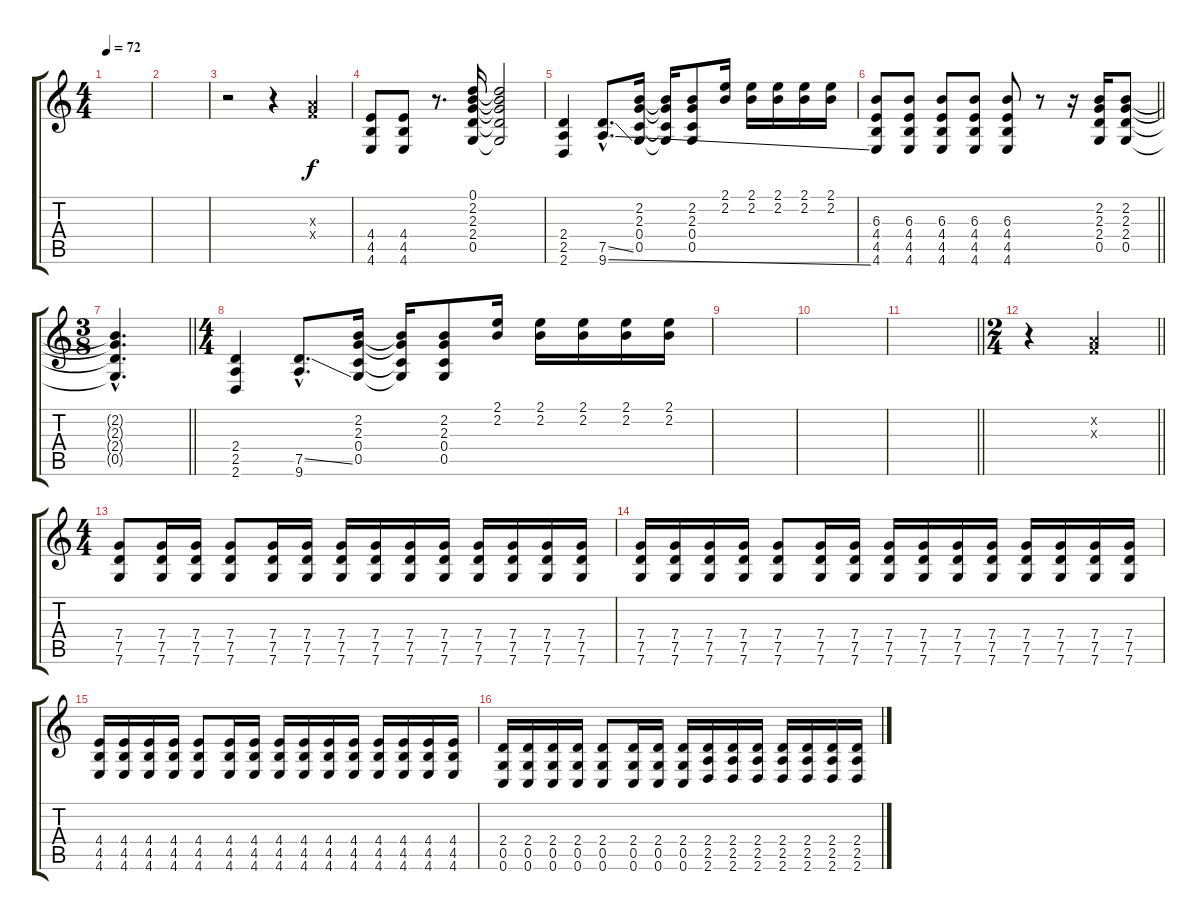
\track "" {instrument distortionguitar}
\staff {score tabs}
\tuning (D4 A3 F3 C3 G2 C2) {hide}
\ts (4 4)
\tempo 72
\clef g2
\ks c
|
|
r.2 r.4 (4.3{x} 5.4{x}).4 |
(4.4 4.5 4.6).8 (4.4 4.5 4.6).8 r.8{d} (0.1 2.2 2.3 2.4 0.5).16 (0.1{t} 2.2{t} 2.3{t} 2.4{t} 0.5{t}).2 |
(2.4 2.5 2.6).4 (7.5{ss hac} 9.6{ss hac}).8{d} (2.2 2.3 0.4 0.5).16 (2.2{t} 2.3{t} 0.4{t} 0.5{t}).16 (2.2 2.3 0.4 0.5).8 (2.1 2.2).16 (2.1 2.2).16 (2.1 2.2).16 (2.1 2.2).16 (2.1 2.2).16 |
\barLineRight lightlight
(6.3 4.4 4.5 4.6).8 (6.3 4.4 4.5 4.6).8 (6.3 4.4 4.5 4.6).8 (6.3 4.4 4.5 4.6).8 (6.3 4.4 4.5 4.6).8 r.8 r.16 (2.2 2.3 2.4 0.5).16 (2.2 2.3 2.4 0.5).8 |
\ts (3 8)
\barLineRight lightlight
(2.2{hac t} 2.3{hac t} 2.4{hac t} 0.5{hac t}).4{d} |
\ts (4 4)
(2.4 2.5 2.6).4 (7.5{ss hac} 9.6{hac}).8{d} (2.2 2.3 0.4 0.5).16 (2.2{t} 2.3{t} 0.4{t} 0.5{t}).16 (2.2 2.3 0.4 0.5).8 (2.1 2.2).16 (2.1 2.2).16 (2.1 2.2).16 (2.1 2.2).16 (2.1 2.2).16 |
|
|
\barLineRight lightlight
|
\ts (2 4)
\barLineRight lightlight
r.4 (0.2{x} 0.3{x}).4 |
\ts (4 4)
(7.4 7.5 7.6).8 (7.4 7.5 7.6).16 (7.4 7.5 7.6).16 (7.4 7.5 7.6).8 (7.4 7.5 7.6).16 (7.4 7.5 7.6).16 (7.4 7.5 7.6).16 (7.4 7.5 7.6).16 (7.4 7.5 7.6).16 (7.4 7.5 7.6).16 (7.4 7.5 7.6).16 (7.4 7.5 7.6).16 (7.4 7.5 7.6).16 (7.4 7.5 7.6).16 |
(7.4 7.5 7.6).16 (7.4 7.5 7.6).16 (7.4 7.5 7.6).16 (7.4 7.5 7.6).16 (7.4 7.5 7.6).8 (7.4 7.5 7.6).16 (7.4 7.5 7.6).16 (7.4 7.5 7.6).16 (7.4 7.5 7.6).16 (7.4 7.5 7.6).16 (7.4 7.5 7.6).16 (7.4 7.5 7.6).16 (7.4 7.5 7.6).16 (7.4 7.5 7.6).16 (7.4 7.5 7.6).16 |
(4.4 4.5 4.6).16 (4.4 4.5 4.6).16 (4.4 4.5 4.6).16 (4.4 4.5 4.6).16 (4.4 4.5 4.6).8 (4.4 4.5 4.6).16 (4.4 4.5 4.6).16 (4.4 4.5 4.6).16 (4.4 4.5 4.6).16 (4.4 4.5 4.6).16 (4.4 4.5 4.6).16 (4.4 4.5 4.6).16 (4.4 4.5 4.6).16 (4.4 4.5 4.6).16 (4.4 4.5 4.6).16 |
(2.4 0.5 0.6).16 (2.4 0.5 0.6).16 (2.4 0.5 0.6).16 (2.4 0.5 0.6).16 (2.4 0.5 0.6).8 (2.4 0.5 0.6).16 (2.4 0.5 0.6).16 (2.4 0.5 0.6).16 (2.4 2.5 2.6).16 (2.4 2.5 2.6).16 (2.4 2.5 2.6).16 (2.4 2.5 2.6).16 (2.4 2.5 2.6).16 (2.4 2.5 2.6).16 (2.4 2.5 2.6).16
